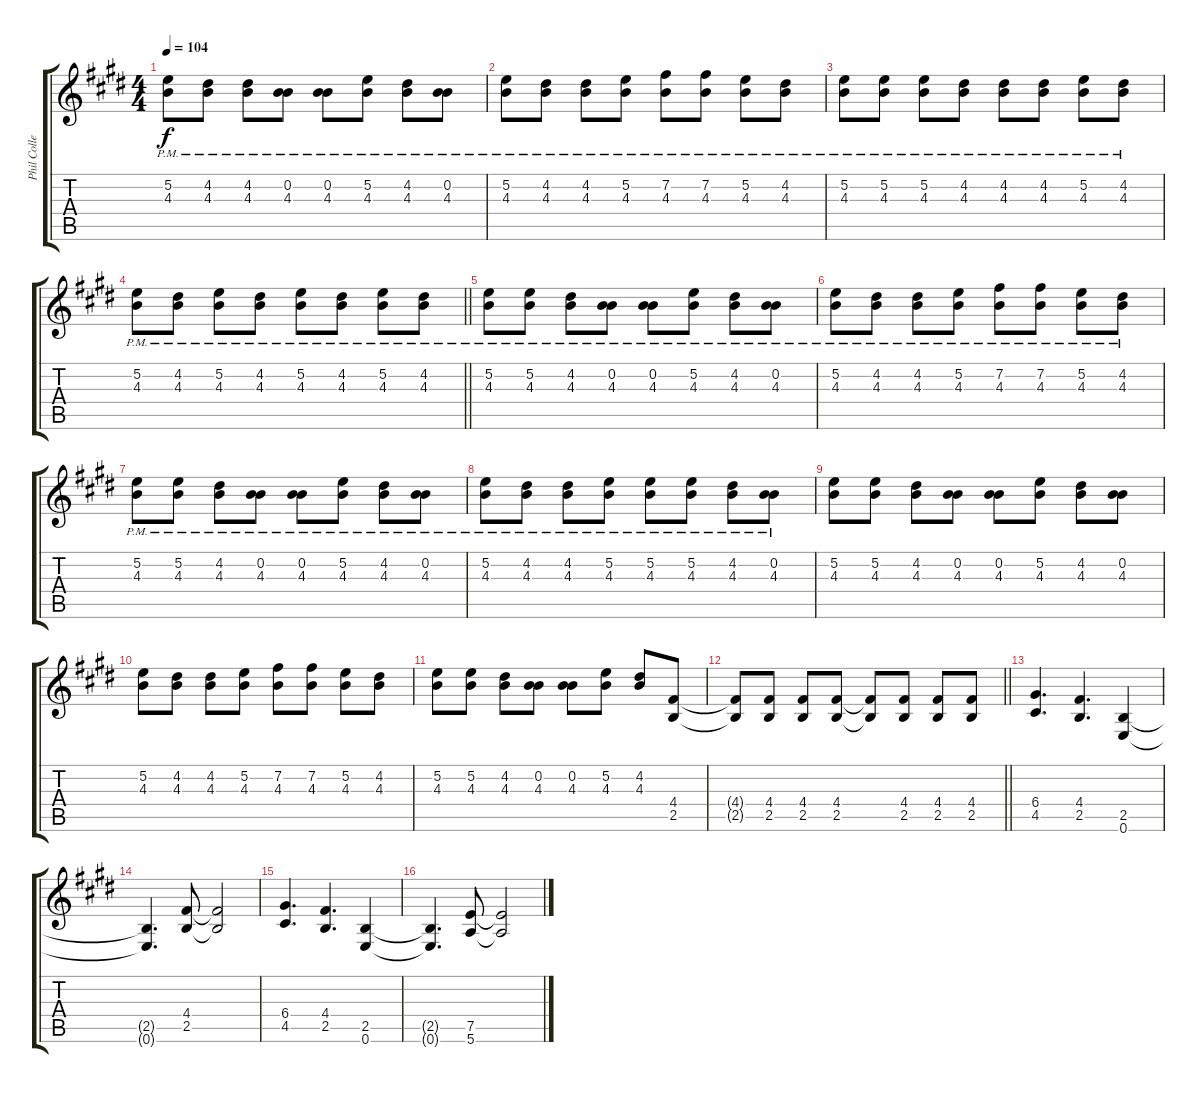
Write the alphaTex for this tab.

\track ("Phil Collen" "Phil Colle") {instrument electricguitarclean}
\staff {score tabs}
\tuning (E4 B3 G3 D3 A2 E2) {hide}
\ts (4 4)
\tempo 104
\clef g2
\ks e
(5.2{pm} 4.3{pm}).8{dy f} (4.2{pm} 4.3{pm}).8 (4.2{pm} 4.3{pm}).8 (0.2{pm} 4.3{pm}).8 (0.2{pm} 4.3{pm}).8 (5.2{pm} 4.3{pm}).8 (4.2{pm} 4.3{pm}).8 (0.2{pm} 4.3{pm}).8 |
(5.2{pm} 4.3{pm}).8 (4.2{pm} 4.3{pm}).8 (4.2{pm} 4.3{pm}).8 (5.2{pm} 4.3{pm}).8 (7.2{pm} 4.3{pm}).8 (7.2{pm} 4.3{pm}).8 (5.2{pm} 4.3{pm}).8 (4.2{pm} 4.3{pm}).8 |
(5.2{pm} 4.3{pm}).8 (5.2{pm} 4.3{pm}).8 (5.2{pm} 4.3{pm}).8 (4.2{pm} 4.3{pm}).8 (4.2{pm} 4.3{pm}).8 (4.2{pm} 4.3{pm}).8 (5.2{pm} 4.3{pm}).8 (4.2{pm} 4.3{pm}).8 |
\barLineRight lightlight
(5.2{pm} 4.3{pm}).8 (4.2{pm} 4.3{pm}).8 (5.2{pm} 4.3{pm}).8 (4.2{pm} 4.3{pm}).8 (5.2{pm} 4.3{pm}).8 (4.2{pm} 4.3{pm}).8 (5.2{pm} 4.3{pm}).8 (4.2{pm} 4.3{pm}).8 |
(5.2{pm} 4.3{pm}).8 (5.2{pm} 4.3{pm}).8 (4.2{pm} 4.3{pm}).8 (0.2{pm} 4.3{pm}).8 (0.2{pm} 4.3{pm}).8 (5.2{pm} 4.3{pm}).8 (4.2{pm} 4.3{pm}).8 (0.2{pm} 4.3{pm}).8 |
(5.2{pm} 4.3{pm}).8 (4.2{pm} 4.3{pm}).8 (4.2{pm} 4.3{pm}).8 (5.2{pm} 4.3{pm}).8 (7.2{pm} 4.3{pm}).8 (7.2{pm} 4.3{pm}).8 (5.2{pm} 4.3{pm}).8 (4.2{pm} 4.3{pm}).8 |
(5.2{pm} 4.3{pm}).8 (5.2{pm} 4.3{pm}).8 (4.2{pm} 4.3{pm}).8 (0.2{pm} 4.3{pm}).8 (0.2{pm} 4.3{pm}).8 (5.2{pm} 4.3{pm}).8 (4.2{pm} 4.3{pm}).8 (0.2{pm} 4.3{pm}).8 |
(5.2{pm} 4.3{pm}).8 (4.2{pm} 4.3{pm}).8 (4.2{pm} 4.3{pm}).8 (5.2{pm} 4.3{pm}).8 (5.2{pm} 4.3{pm}).8 (5.2{pm} 4.3{pm}).8 (4.2{pm} 4.3{pm}).8 (0.2{pm} 4.3{pm}).8 |
(5.2 4.3).8 (5.2 4.3).8 (4.2 4.3).8 (0.2 4.3).8 (0.2 4.3).8 (5.2 4.3).8 (4.2 4.3).8 (0.2 4.3).8 |
(5.2 4.3).8 (4.2 4.3).8 (4.2 4.3).8 (5.2 4.3).8 (7.2 4.3).8 (7.2 4.3).8 (5.2 4.3).8 (4.2 4.3).8 |
(5.2 4.3).8 (5.2 4.3).8 (4.2 4.3).8 (0.2 4.3).8 (0.2 4.3).8 (5.2 4.3).8 (4.2 4.3).8 (4.4 2.5).8{volume 16 instrument distortionguitar} |
\barLineRight lightlight
(4.4{t} 2.5{t}).8 (4.4 2.5).8 (4.4 2.5).8 (4.4 2.5).8 (4.4{t} 2.5{t}).8 (4.4 2.5).8 (4.4 2.5).8 (4.4 2.5).8 |
(6.4 4.5).4{d} (4.4 2.5).4{d} (2.5 0.6).4 |
(2.5{t} 0.6{t}).4{d} (4.4 2.5).8 (4.4{t} 2.5{t}).2 |
(6.4 4.5).4{d} (4.4 2.5).4{d} (2.5 0.6).4 |
(2.5{t} 0.6{t}).4{d} (7.5 5.6).8 (7.5{t} 5.6{t}).2
